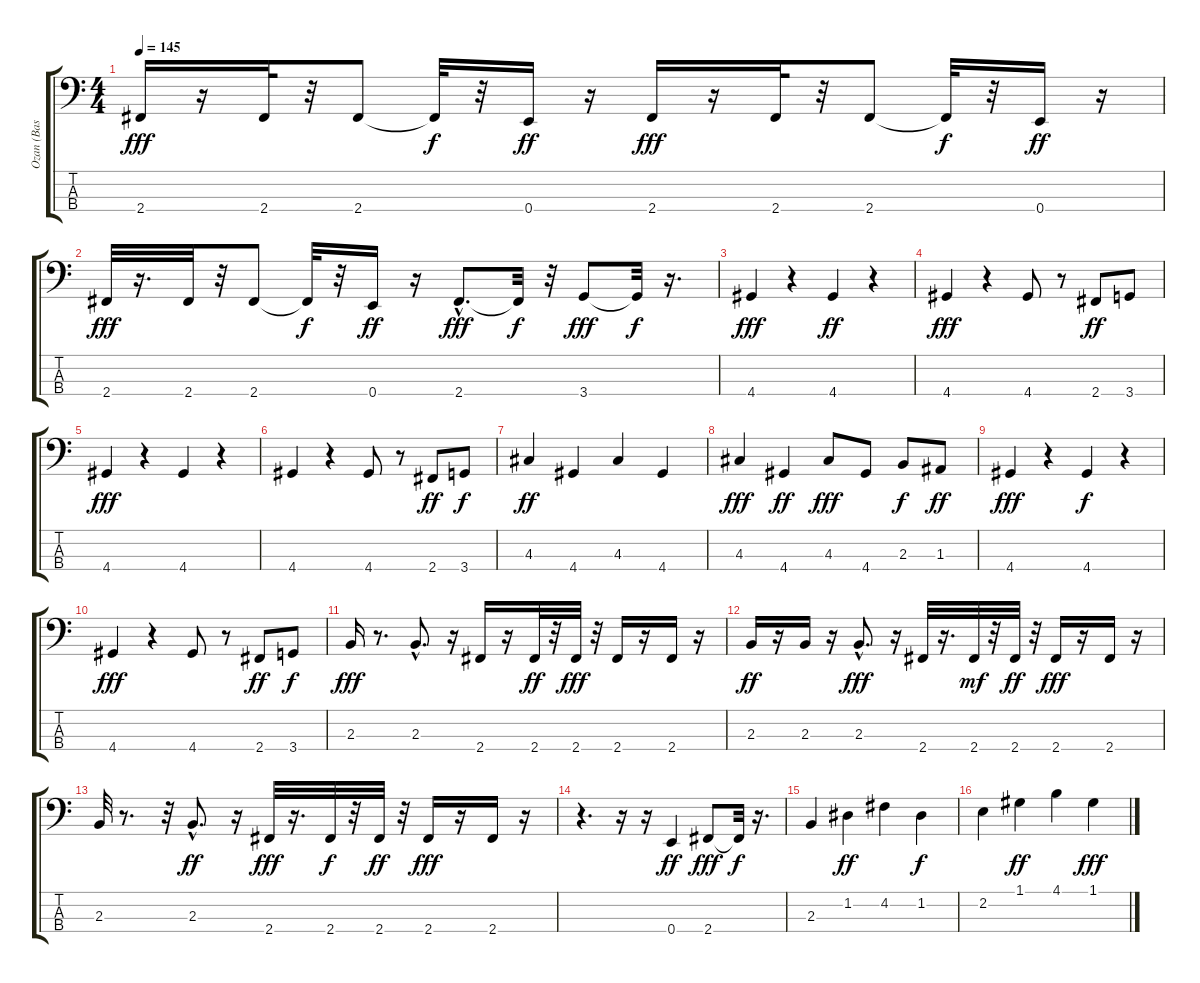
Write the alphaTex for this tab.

\track ("Ozan (Bas Gitar)" "Ozan (Bas ") {instrument electricbassfinger}
\staff {score tabs}
\tuning (G2 D2 A1 E1) {hide}
\ts (4 4)
\tempo 145
\clef f4
\ks c
2.4.16{dy fff} r.16 2.4.32 r.32 2.4.8 2.4{t}.32{dy f} r.32 0.4.16{dy ff} r.16 2.4.16{dy fff} r.16 2.4.32 r.32 2.4.8 2.4{t}.32{dy f} r.32 0.4.16{dy ff} r.16 |
2.4.32{dy fff} r.16{d} 2.4.32 r.32 2.4.8 2.4{t}.32{dy f} r.32 0.4.16{dy ff} r.16 2.4{hac}.8{d dy fff} 2.4{t}.32{dy f} r.32 3.4.8{dy fff} 3.4{t}.32{dy f} r.16{d} |
4.4.4{dy fff} r.4 4.4.4{dy ff} r.4 |
4.4.4{dy fff} r.4 4.4.8 r.8 2.4.8{dy ff} 3.4.8 |
4.4.4{dy fff} r.4 4.4.4 r.4 |
4.4.4 r.4 4.4.8 r.8 2.4.8{dy ff} 3.4.8{dy f} |
4.3.4{dy ff} 4.4.4 4.3.4 4.4.4 |
4.3.4{dy fff} 4.4.4{dy ff} 4.3.8{dy fff} 4.4.8 2.3.8{dy f} 1.3.8{dy ff} |
4.4.4{dy fff} r.4 4.4.4{dy f} r.4 |
4.4.4{dy fff} r.4 4.4.8 r.8 2.4.8{dy ff} 3.4.8{dy f} |
2.3.16{dy fff} r.8{d} 2.3{hac}.8{d} r.16 2.4.16 r.16 2.4.32{dy ff} r.32 2.4.32{dy fff} r.32 2.4.16 r.16 2.4.16 r.16 |
2.3.16{dy ff} r.16 2.3.16 r.16 2.3{hac}.8{d dy fff} r.16 2.4.32 r.16{d} 2.4.32{dy mf} r.32 2.4.32{dy ff} r.32 2.4.16{dy fff} r.16 2.4.16 r.16 |
2.3.32 r.8{d} r.32 2.3{hac}.8{d dy ff} r.16 2.4.32{dy fff} r.16{d} 2.4.32{dy f} r.32 2.4.32{dy ff} r.32 2.4.16{dy fff} r.16 2.4.16 r.16 |
r.4{d} r.16 r.16 0.4.4{dy ff} 2.4.8{dy fff} 2.4{t}.32{dy f} r.16{d} |
2.3.4 1.2.4{dy ff} 4.2.4 1.2.4{dy f} |
2.2.4 1.1.4{dy ff} 4.1.4 1.1.4{dy fff}
